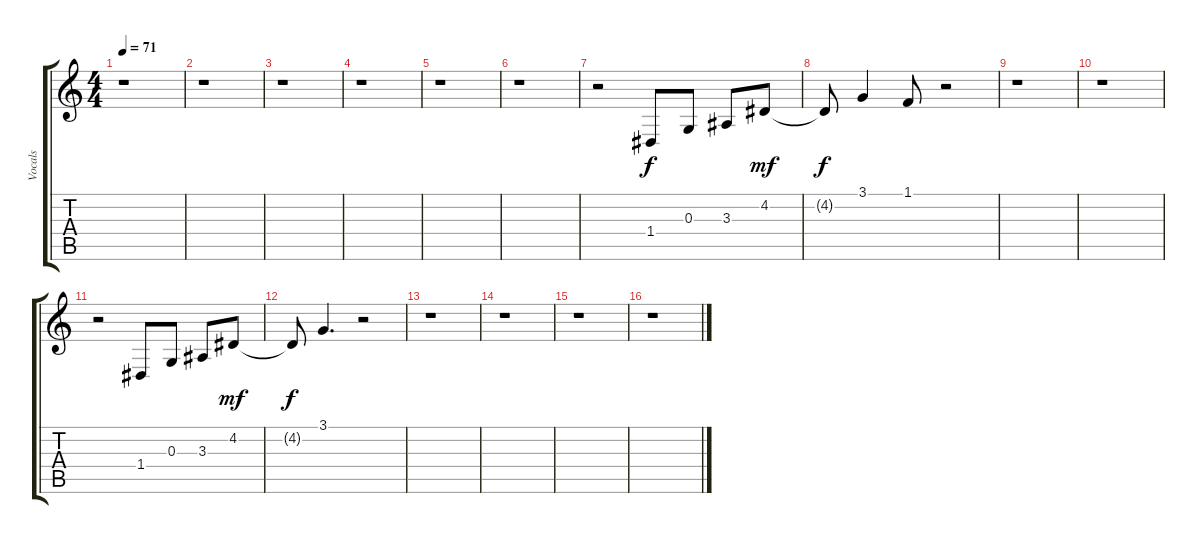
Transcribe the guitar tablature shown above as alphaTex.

\track ("Vocals" "Vocals") {instrument recorder}
\staff {score tabs}
\tuning (E4 B3 G3 D3 A2 E2) {hide}
\ts (4 4)
\tempo 71
\clef g2
\ks c
r.1{dy f} |
r.1 |
r.1 |
r.1 |
r.1 |
r.1 |
r.2 1.4.8 0.3.8 3.3.8 4.2.8{dy mf} |
4.2{t}.8{dy f} 3.1.4 1.1.8 r.2 |
r.1 |
r.1 |
r.2 1.4.8 0.3.8 3.3.8 4.2.8{dy mf} |
4.2{t}.8{dy f} 3.1.4{d} r.2 |
r.1 |
r.1 |
r.1 |
r.1
